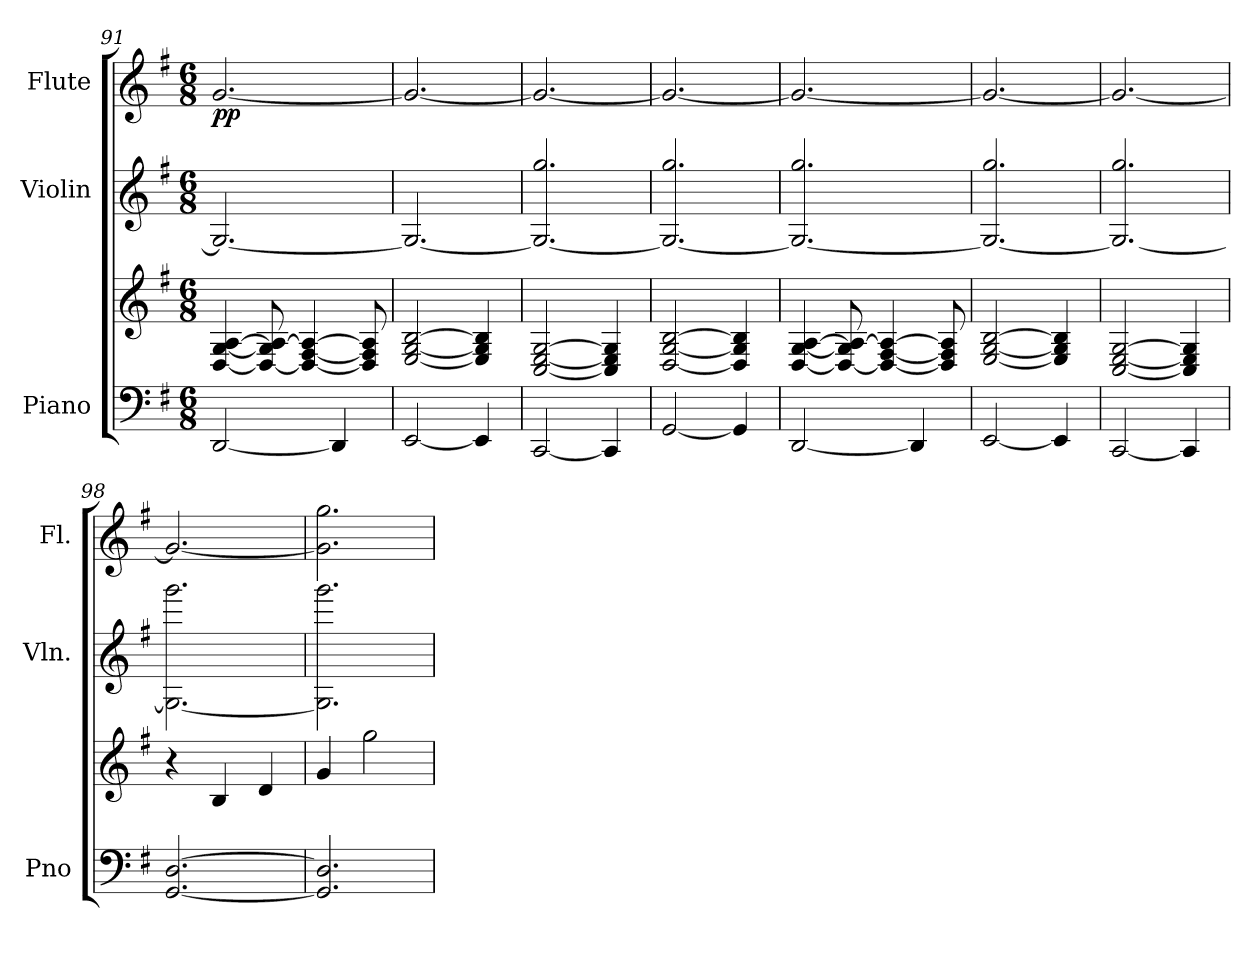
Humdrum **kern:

**kern	**kern	**kern	**kern	**dynam
*part3	*part3	*part2	*part1	*part1
*staff4	*staff3	*staff2	*staff1	*staff1
*I"Piano	*	*I"Violin	*I"Flute	*
*I'Pno	*	*I'Vln.	*I'Fl.	*
*clefF4	*clefG2	*clefG2	*clefG2	*
*k[f#]	*k[f#]	*k[f#]	*k[f#]	*
*M6/8	*M6/8	*M6/8	*M6/8	*
=91	=91	=91	=91	=91
!	!	!	!	!LO:DY:b
[2DD/	[4D/ [4G/ [4A/	2.G/_	[2.g/	pp
.	8D/_ 8G/] 8A/_	.	.	.
.	4D/_ [4F#/ 4A/_	.	.	.
4DD/]	.	.	.	.
.	8D/] 8F#/] 8A/]	.	.	.
=92	=92	=92	=92	=92
[2EE/	[2E/ [2G/ [2B/	2.G/_	2.g/_	.
4EE/]	4E/] 4G/] 4B/]	.	.	.
!!LO:PB:g=z
=93	=93	=93	=93	=93
[2CC/	[2C/ [2E/ [2G/	2.G/_ 2.gg/	2.g/_	.
4CC/]	4C/] 4E/] 4G/]	.	.	.
=94	=94	=94	=94	=94
[2GG/	[2D/ [2G/ [2B/	2.G/_ 2.gg/	2.g/_	.
4GG/]	4D/] 4G/] 4B/]	.	.	.
=95	=95	=95	=95	=95
[2DD/	[4D/ [4G/ [4A/	2.G/_ 2.gg/	2.g/_	.
.	8D/_ 8G/] 8A/_	.	.	.
.	4D/_ [4F#/ 4A/_	.	.	.
4DD/]	.	.	.	.
.	8D/] 8F#/] 8A/]	.	.	.
=96	=96	=96	=96	=96
[2EE/	[2E/ [2G/ [2B/	2.G/_ 2.gg/	2.g/_	.
4EE/]	4E/] 4G/] 4B/]	.	.	.
=97	=97	=97	=97	=97
[2CC/	[2C/ [2E/ [2G/	2.G/_ 2.gg/	2.g/_	.
4CC/]	4C/] 4E/] 4G/]	.	.	.
=98	=98	=98	=98	=98
[2.GG/ [2.D/	4r	2.G\_ 2.ggg\	2.g/_	.
.	4B/	.	.	.
.	4d/	.	.	.
=99	=99	=99	=99	=99
2.GG/] 2.D/]	4g/	2.G\] 2.ggg\	2.g\] 2.gg\	.
.	2gg\	.	.	.
=	=	=	=	=
*-	*-	*-	*-	*-
